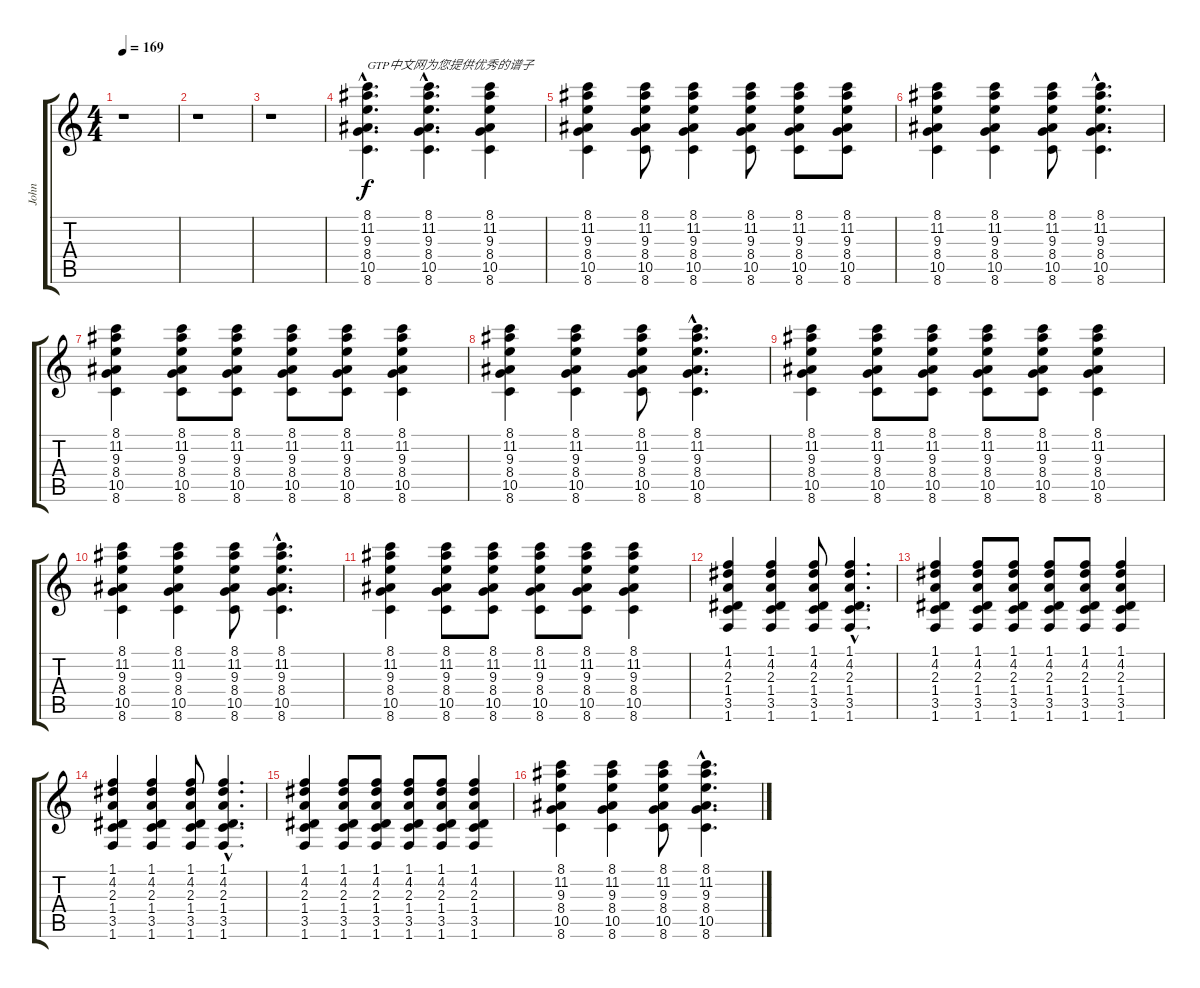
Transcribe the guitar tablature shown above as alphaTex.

\track ("John" "John") {instrument electricguitarclean}
\staff {score tabs}
\tuning (E4 B3 G3 D3 A2 E2) {hide}
\ts (4 4)
\tempo 169
\clef g2
\ks c
r.1{dy f instrument electricguitarclean} |
r.1 |
r.1 |
(8.1{hac} 11.2{hac} 9.3{hac} 8.4{hac} 10.5{hac} 8.6{hac}).4{d txt "GTP中文网为您提供优秀的谱子"} (8.1{hac} 11.2{hac} 9.3{hac} 8.4{hac} 10.5{hac} 8.6{hac}).4{d} (8.1 11.2 9.3 8.4 10.5 8.6).4 |
(8.1 11.2 9.3 8.4 10.5 8.6).4 (8.1 11.2 9.3 8.4 10.5 8.6).8 (8.1 11.2 9.3 8.4 10.5 8.6).4 (8.1 11.2 9.3 8.4 10.5 8.6).8 (8.1 11.2 9.3 8.4 10.5 8.6).8 (8.1 11.2 9.3 8.4 10.5 8.6).8 |
(8.1 11.2 9.3 8.4 10.5 8.6).4 (8.1 11.2 9.3 8.4 10.5 8.6).4 (8.1 11.2 9.3 8.4 10.5 8.6).8 (8.1{hac} 11.2{hac} 9.3{hac} 8.4{hac} 10.5{hac} 8.6{hac}).4{d} |
(8.1 11.2 9.3 8.4 10.5 8.6).4 (8.1 11.2 9.3 8.4 10.5 8.6).8 (8.1 11.2 9.3 8.4 10.5 8.6).8 (8.1 11.2 9.3 8.4 10.5 8.6).8 (8.1 11.2 9.3 8.4 10.5 8.6).8 (8.1 11.2 9.3 8.4 10.5 8.6).4 |
(8.1 11.2 9.3 8.4 10.5 8.6).4 (8.1 11.2 9.3 8.4 10.5 8.6).4 (8.1 11.2 9.3 8.4 10.5 8.6).8 (8.1{hac} 11.2{hac} 9.3{hac} 8.4{hac} 10.5{hac} 8.6{hac}).4{d} |
(8.1 11.2 9.3 8.4 10.5 8.6).4 (8.1 11.2 9.3 8.4 10.5 8.6).8 (8.1 11.2 9.3 8.4 10.5 8.6).8 (8.1 11.2 9.3 8.4 10.5 8.6).8 (8.1 11.2 9.3 8.4 10.5 8.6).8 (8.1 11.2 9.3 8.4 10.5 8.6).4 |
(8.1 11.2 9.3 8.4 10.5 8.6).4 (8.1 11.2 9.3 8.4 10.5 8.6).4 (8.1 11.2 9.3 8.4 10.5 8.6).8 (8.1{hac} 11.2{hac} 9.3{hac} 8.4{hac} 10.5{hac} 8.6{hac}).4{d} |
(8.1 11.2 9.3 8.4 10.5 8.6).4 (8.1 11.2 9.3 8.4 10.5 8.6).8 (8.1 11.2 9.3 8.4 10.5 8.6).8 (8.1 11.2 9.3 8.4 10.5 8.6).8 (8.1 11.2 9.3 8.4 10.5 8.6).8 (8.1 11.2 9.3 8.4 10.5 8.6).4 |
(1.1 4.2 2.3 1.4 3.5 1.6).4 (1.1 4.2 2.3 1.4 3.5 1.6).4 (1.1 4.2 2.3 1.4 3.5 1.6).8 (1.1{hac} 4.2{hac} 2.3{hac} 1.4{hac} 3.5{hac} 1.6{hac}).4{d} |
(1.1 4.2 2.3 1.4 3.5 1.6).4 (1.1 4.2 2.3 1.4 3.5 1.6).8 (1.1 4.2 2.3 1.4 3.5 1.6).8 (1.1 4.2 2.3 1.4 3.5 1.6).8 (1.1 4.2 2.3 1.4 3.5 1.6).8 (1.1 4.2 2.3 1.4 3.5 1.6).4 |
(1.1 4.2 2.3 1.4 3.5 1.6).4 (1.1 4.2 2.3 1.4 3.5 1.6).4 (1.1 4.2 2.3 1.4 3.5 1.6).8 (1.1{hac} 4.2{hac} 2.3{hac} 1.4{hac} 3.5{hac} 1.6{hac}).4{d} |
(1.1 4.2 2.3 1.4 3.5 1.6).4 (1.1 4.2 2.3 1.4 3.5 1.6).8 (1.1 4.2 2.3 1.4 3.5 1.6).8 (1.1 4.2 2.3 1.4 3.5 1.6).8 (1.1 4.2 2.3 1.4 3.5 1.6).8 (1.1 4.2 2.3 1.4 3.5 1.6).4 |
(8.1 11.2 9.3 8.4 10.5 8.6).4 (8.1 11.2 9.3 8.4 10.5 8.6).4 (8.1 11.2 9.3 8.4 10.5 8.6).8 (8.1{hac} 11.2{hac} 9.3{hac} 8.4{hac} 10.5{hac} 8.6{hac}).4{d}
